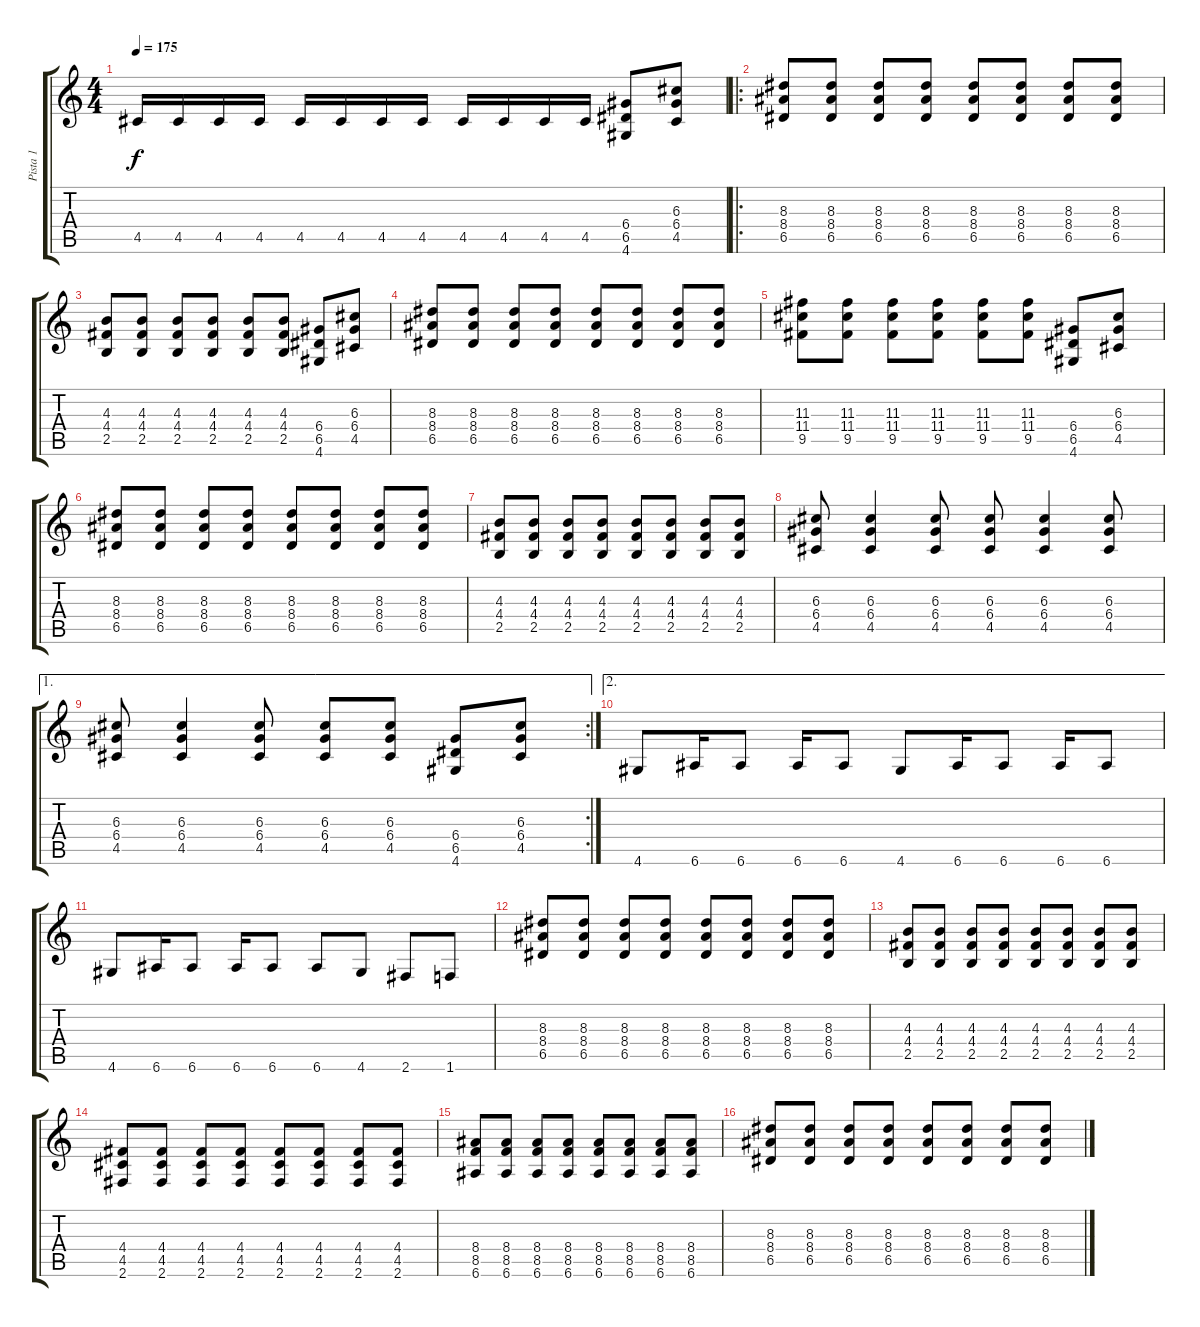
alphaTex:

\track ("Pista 1" "Pista 1") {instrument distortionguitar}
\staff {score tabs}
\tuning (E4 B3 G3 D3 A2 E2) {hide}
\ts (4 4)
\tempo 175
\clef g2
\ks c
4.5.16{dy f} 4.5.16 4.5.16 4.5.16 4.5.16 4.5.16 4.5.16 4.5.16 4.5.16 4.5.16 4.5.16 4.5.16 (6.4 6.5 4.6).8 (6.3 6.4 4.5).8 |
\ro
(8.3 8.4 6.5).8 (8.3 8.4 6.5).8 (8.3 8.4 6.5).8 (8.3 8.4 6.5).8 (8.3 8.4 6.5).8 (8.3 8.4 6.5).8 (8.3 8.4 6.5).8 (8.3 8.4 6.5).8 |
(4.3 4.4 2.5).8 (4.3 4.4 2.5).8 (4.3 4.4 2.5).8 (4.3 4.4 2.5).8 (4.3 4.4 2.5).8 (4.3 4.4 2.5).8 (6.4 6.5 4.6).8 (6.3 6.4 4.5).8 |
(8.3 8.4 6.5).8 (8.3 8.4 6.5).8 (8.3 8.4 6.5).8 (8.3 8.4 6.5).8 (8.3 8.4 6.5).8 (8.3 8.4 6.5).8 (8.3 8.4 6.5).8 (8.3 8.4 6.5).8 |
(11.3 11.4 9.5).8 (11.3 11.4 9.5).8 (11.3 11.4 9.5).8 (11.3 11.4 9.5).8 (11.3 11.4 9.5).8 (11.3 11.4 9.5).8 (6.4 6.5 4.6).8 (6.3 6.4 4.5).8 |
(8.3 8.4 6.5).8 (8.3 8.4 6.5).8 (8.3 8.4 6.5).8 (8.3 8.4 6.5).8 (8.3 8.4 6.5).8 (8.3 8.4 6.5).8 (8.3 8.4 6.5).8 (8.3 8.4 6.5).8 |
(4.3 4.4 2.5).8 (4.3 4.4 2.5).8 (4.3 4.4 2.5).8 (4.3 4.4 2.5).8 (4.3 4.4 2.5).8 (4.3 4.4 2.5).8 (4.3 4.4 2.5).8 (4.3 4.4 2.5).8 |
(6.3 6.4 4.5).8 (6.3 6.4 4.5).4 (6.3 6.4 4.5).8 (6.3 6.4 4.5).8 (6.3 6.4 4.5).4 (6.3 6.4 4.5).8 |
\ae 1
\rc 2
(6.3 6.4 4.5).8 (6.3 6.4 4.5).4 (6.3 6.4 4.5).8 (6.3 6.4 4.5).8 (6.3 6.4 4.5).8 (6.4 6.5 4.6).8 (6.3 6.4 4.5).8 |
\ae 2
4.6.8 6.6.16 6.6.8 6.6.16 6.6.8 4.6.8 6.6.16 6.6.8 6.6.16 6.6.8 |
4.6.8 6.6.16 6.6.8 6.6.16 6.6.8 6.6.8 4.6.8 2.6.8 1.6.8 |
(8.3 8.4 6.5).8 (8.3 8.4 6.5).8 (8.3 8.4 6.5).8 (8.3 8.4 6.5).8 (8.3 8.4 6.5).8 (8.3 8.4 6.5).8 (8.3 8.4 6.5).8 (8.3 8.4 6.5).8 |
(4.3 4.4 2.5).8 (4.3 4.4 2.5).8 (4.3 4.4 2.5).8 (4.3 4.4 2.5).8 (4.3 4.4 2.5).8 (4.3 4.4 2.5).8 (4.3 4.4 2.5).8 (4.3 4.4 2.5).8 |
(4.4 4.5 2.6).8 (4.4 4.5 2.6).8 (4.4 4.5 2.6).8 (4.4 4.5 2.6).8 (4.4 4.5 2.6).8 (4.4 4.5 2.6).8 (4.4 4.5 2.6).8 (4.4 4.5 2.6).8 |
(8.4 8.5 6.6).8 (8.4 8.5 6.6).8 (8.4 8.5 6.6).8 (8.4 8.5 6.6).8 (8.4 8.5 6.6).8 (8.4 8.5 6.6).8 (8.4 8.5 6.6).8 (8.4 8.5 6.6).8 |
(8.3 8.4 6.5).8 (8.3 8.4 6.5).8 (8.3 8.4 6.5).8 (8.3 8.4 6.5).8 (8.3 8.4 6.5).8 (8.3 8.4 6.5).8 (8.3 8.4 6.5).8 (8.3 8.4 6.5).8
